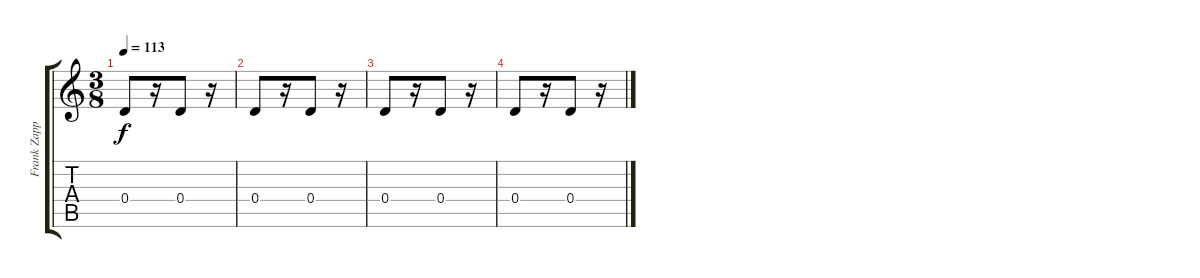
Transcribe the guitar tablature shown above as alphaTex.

\track ("Frank Zappa" "Frank Zapp") {instrument electricguitarmuted}
\staff {score tabs}
\tuning (E4 B3 G3 D3 A2 E2) {hide}
\ts (3 8)
\tempo 113
\clef g2
\ks c
0.4.8{dy f} r.16 0.4.8 r.16 |
0.4.8 r.16 0.4.8 r.16 |
0.4.8 r.16 0.4.8 r.16 |
0.4.8 r.16 0.4.8 r.16
